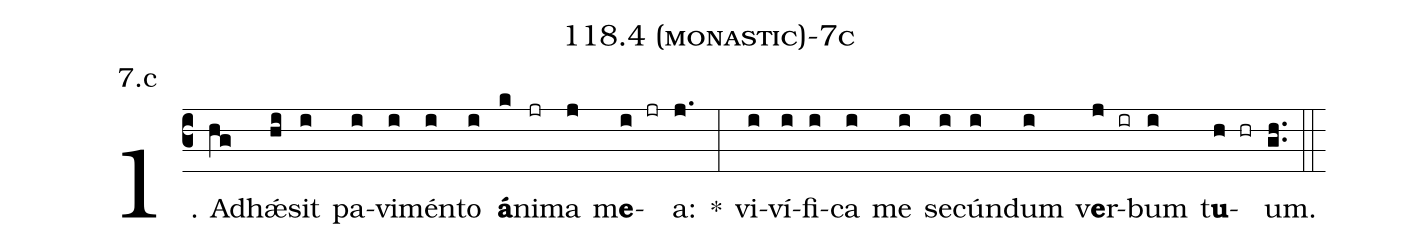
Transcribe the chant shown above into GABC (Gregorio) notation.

name: 118.4 (monastic)-7c;
annotation: 7.c;
%%
(c3)1. Ad(hg)hǽ(hi)sit(i) pa(i)vi(i)mén(i)to(i) <b>á</b>(k)ni(jr)ma(j) m<b>e</b>(i jr)a:(j.) *(:) vi(i)ví(i)fi(i)ca(i) me(i) se(i)cún(i)dum(i) v<b>e</b>r(j ir)bum(i) t<b>u</b>(h hr)um.(gh..) (::)
